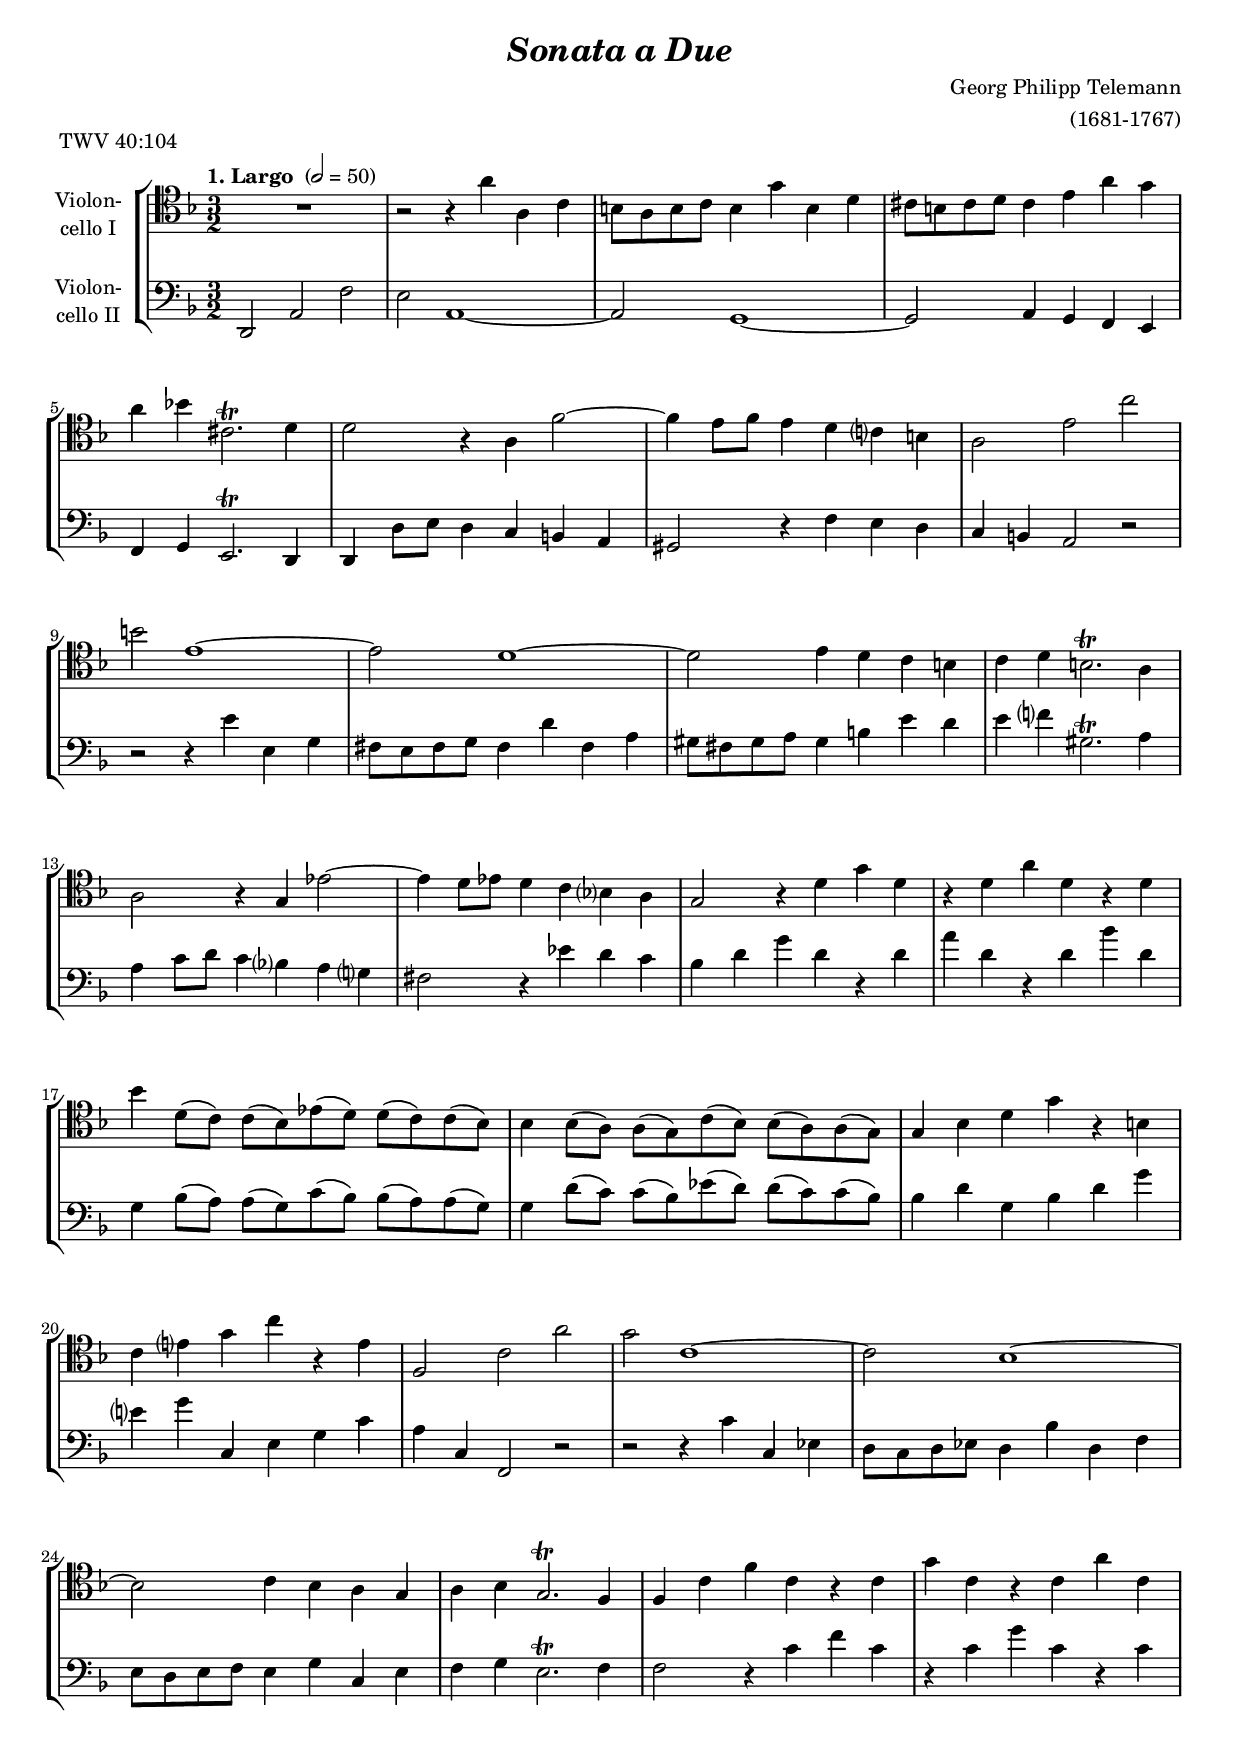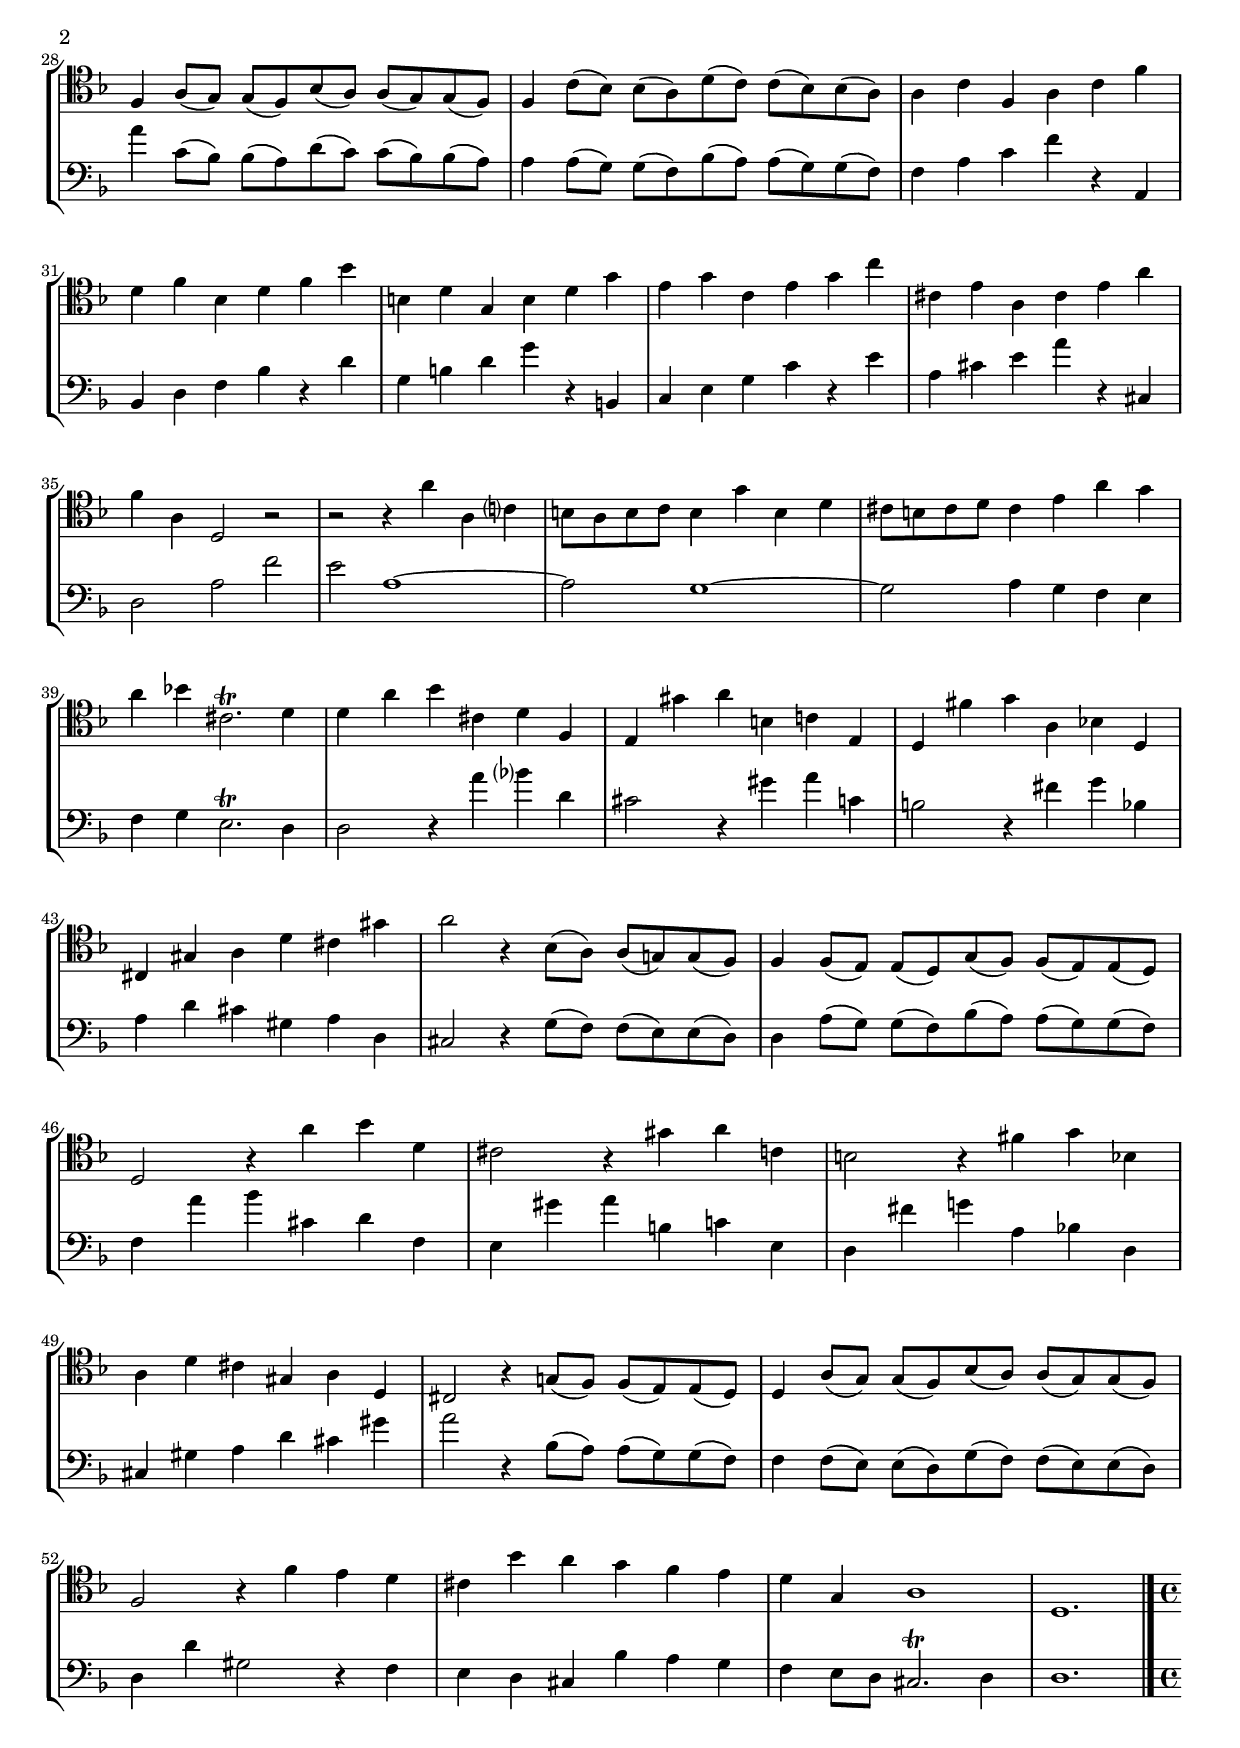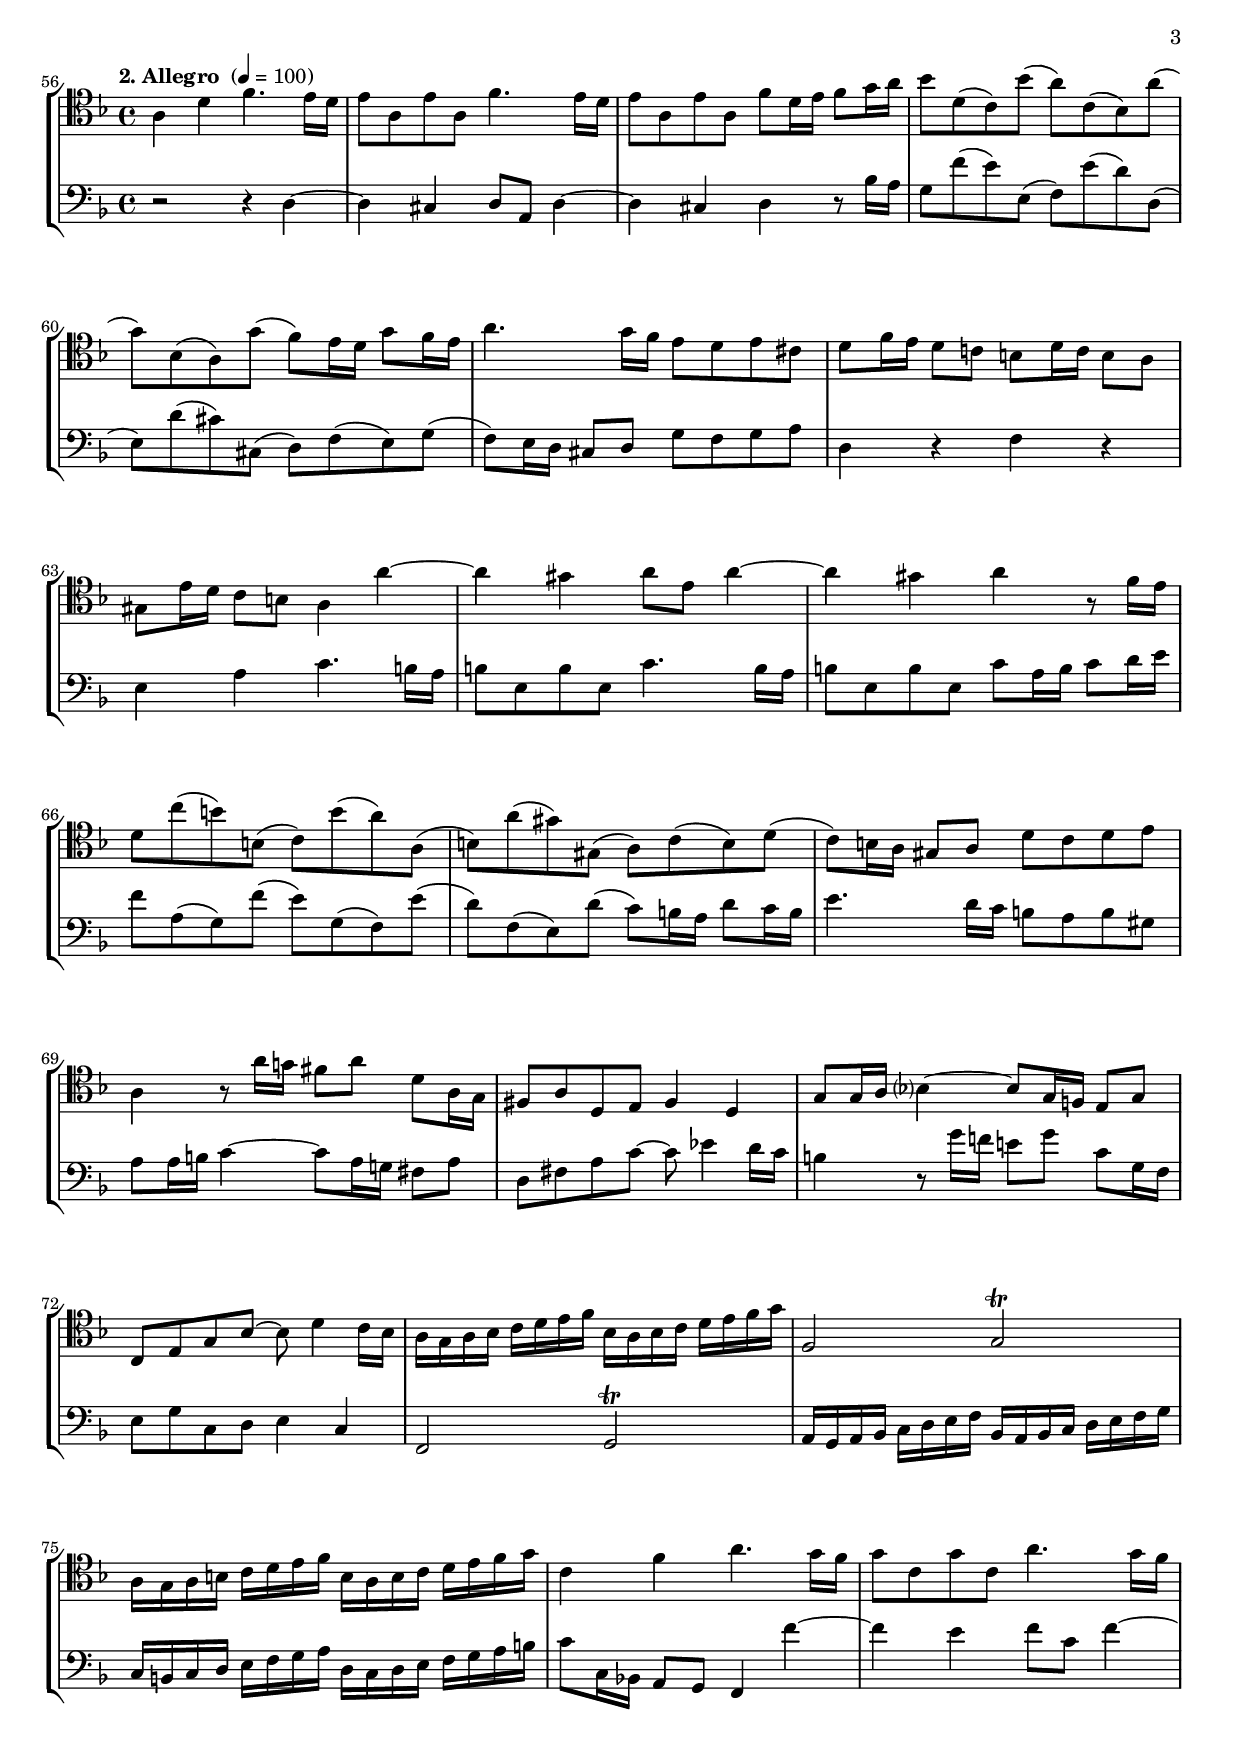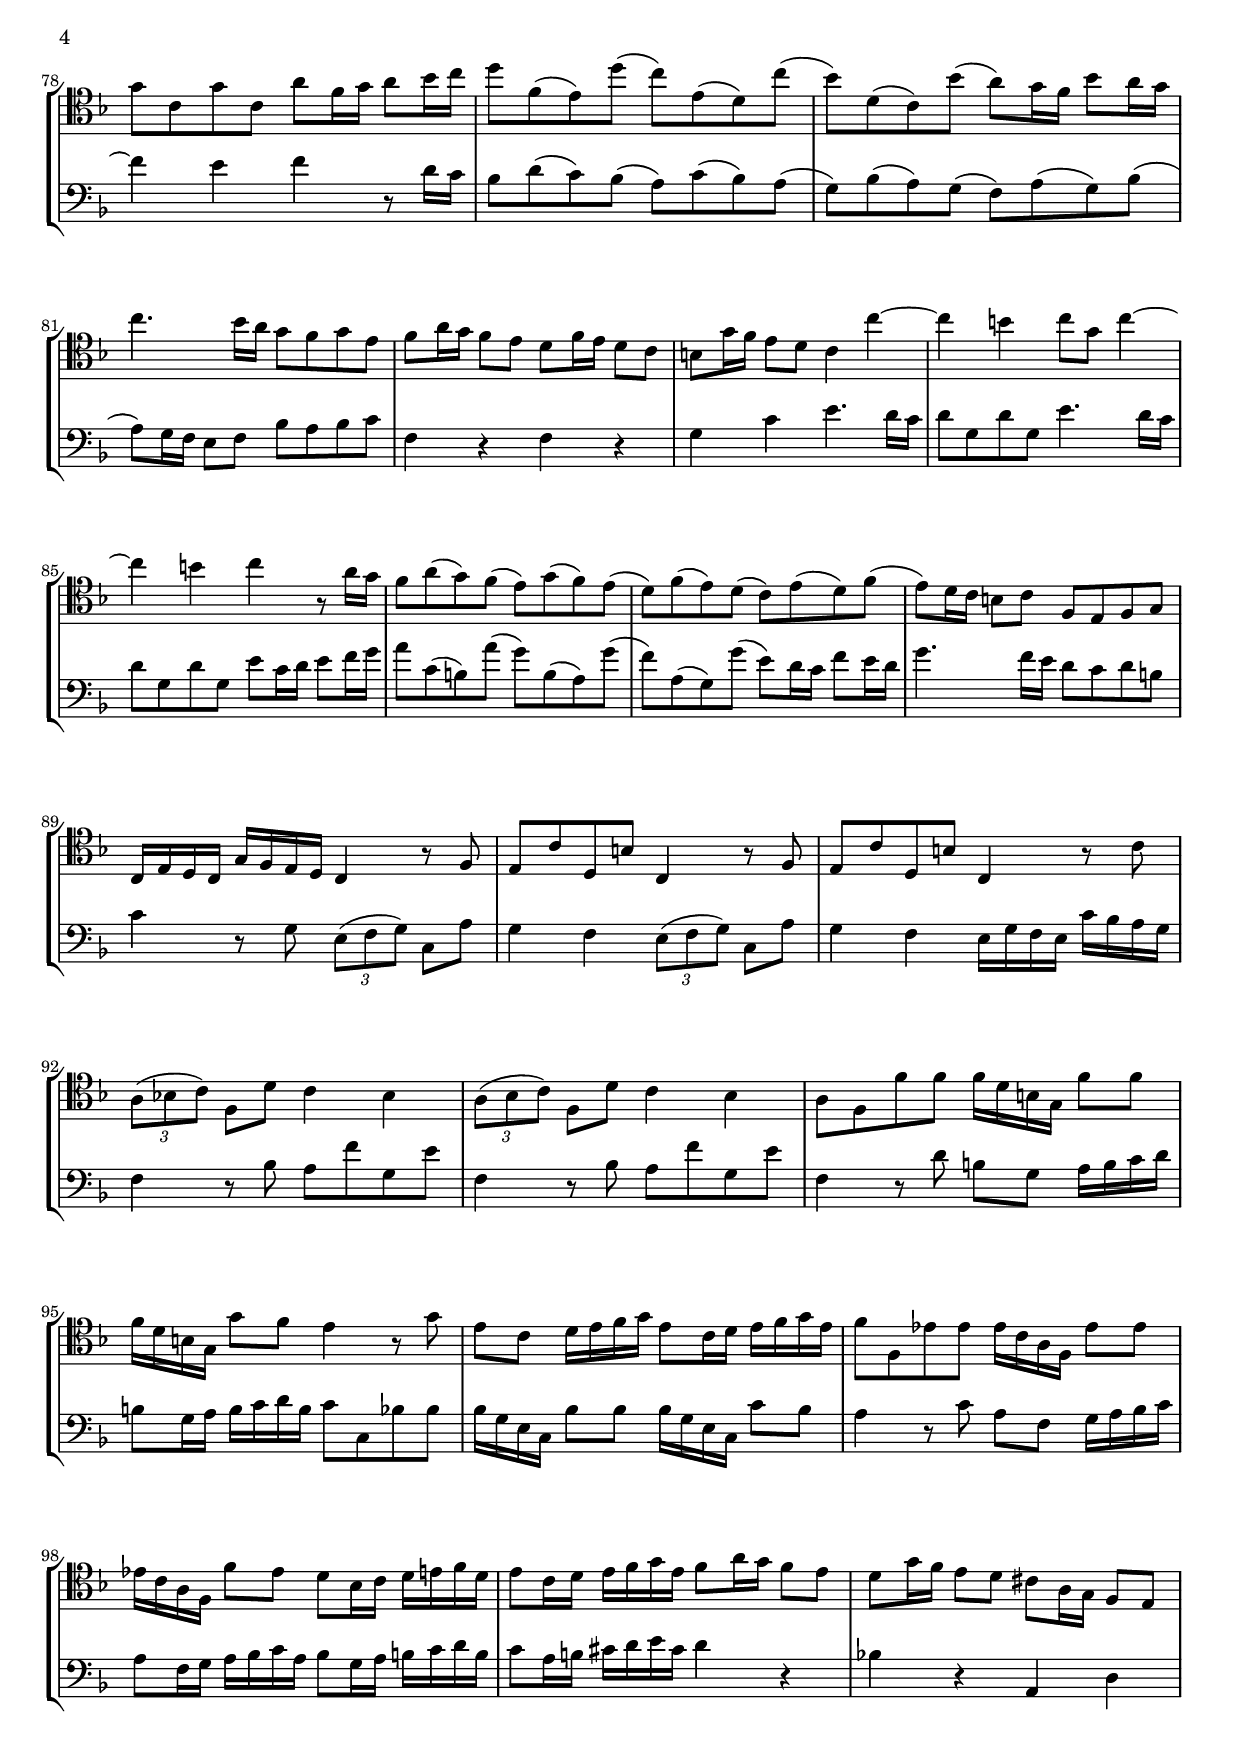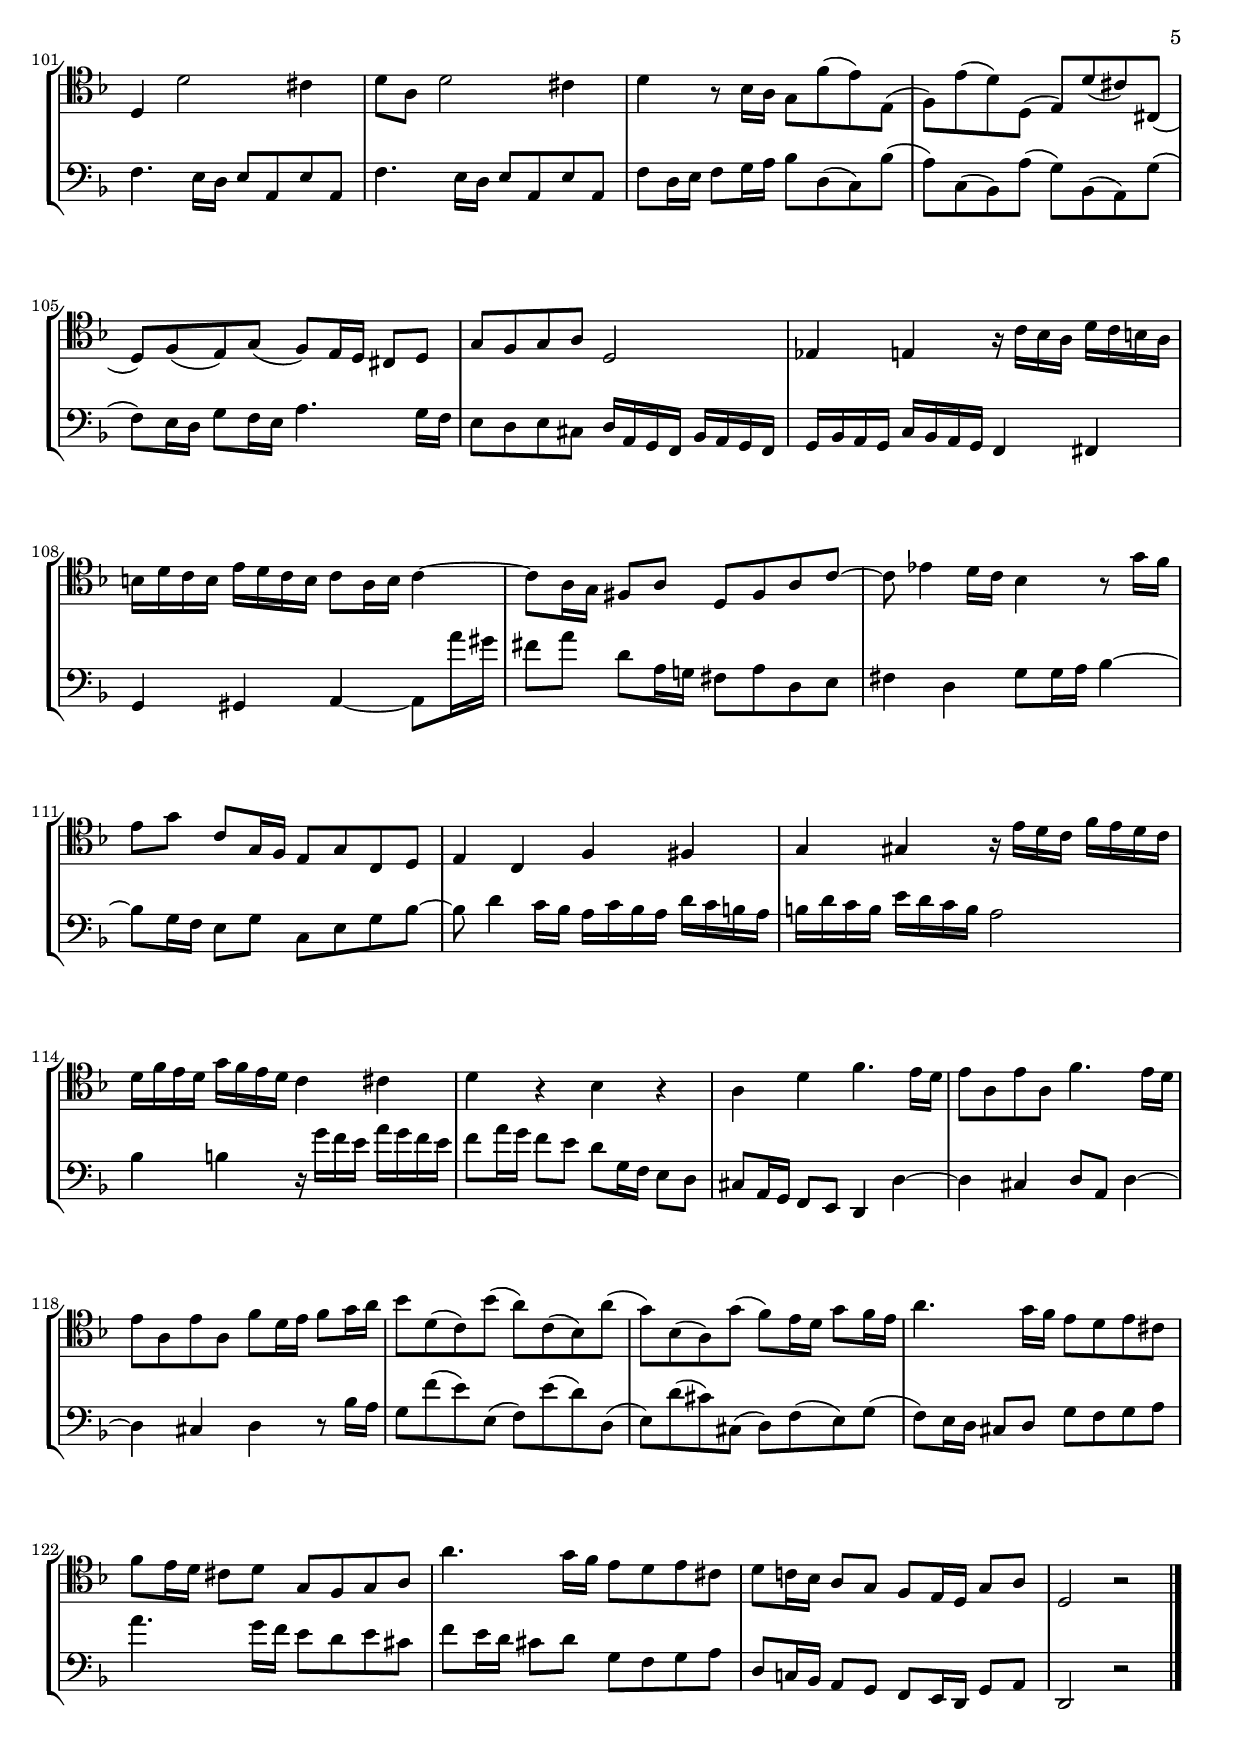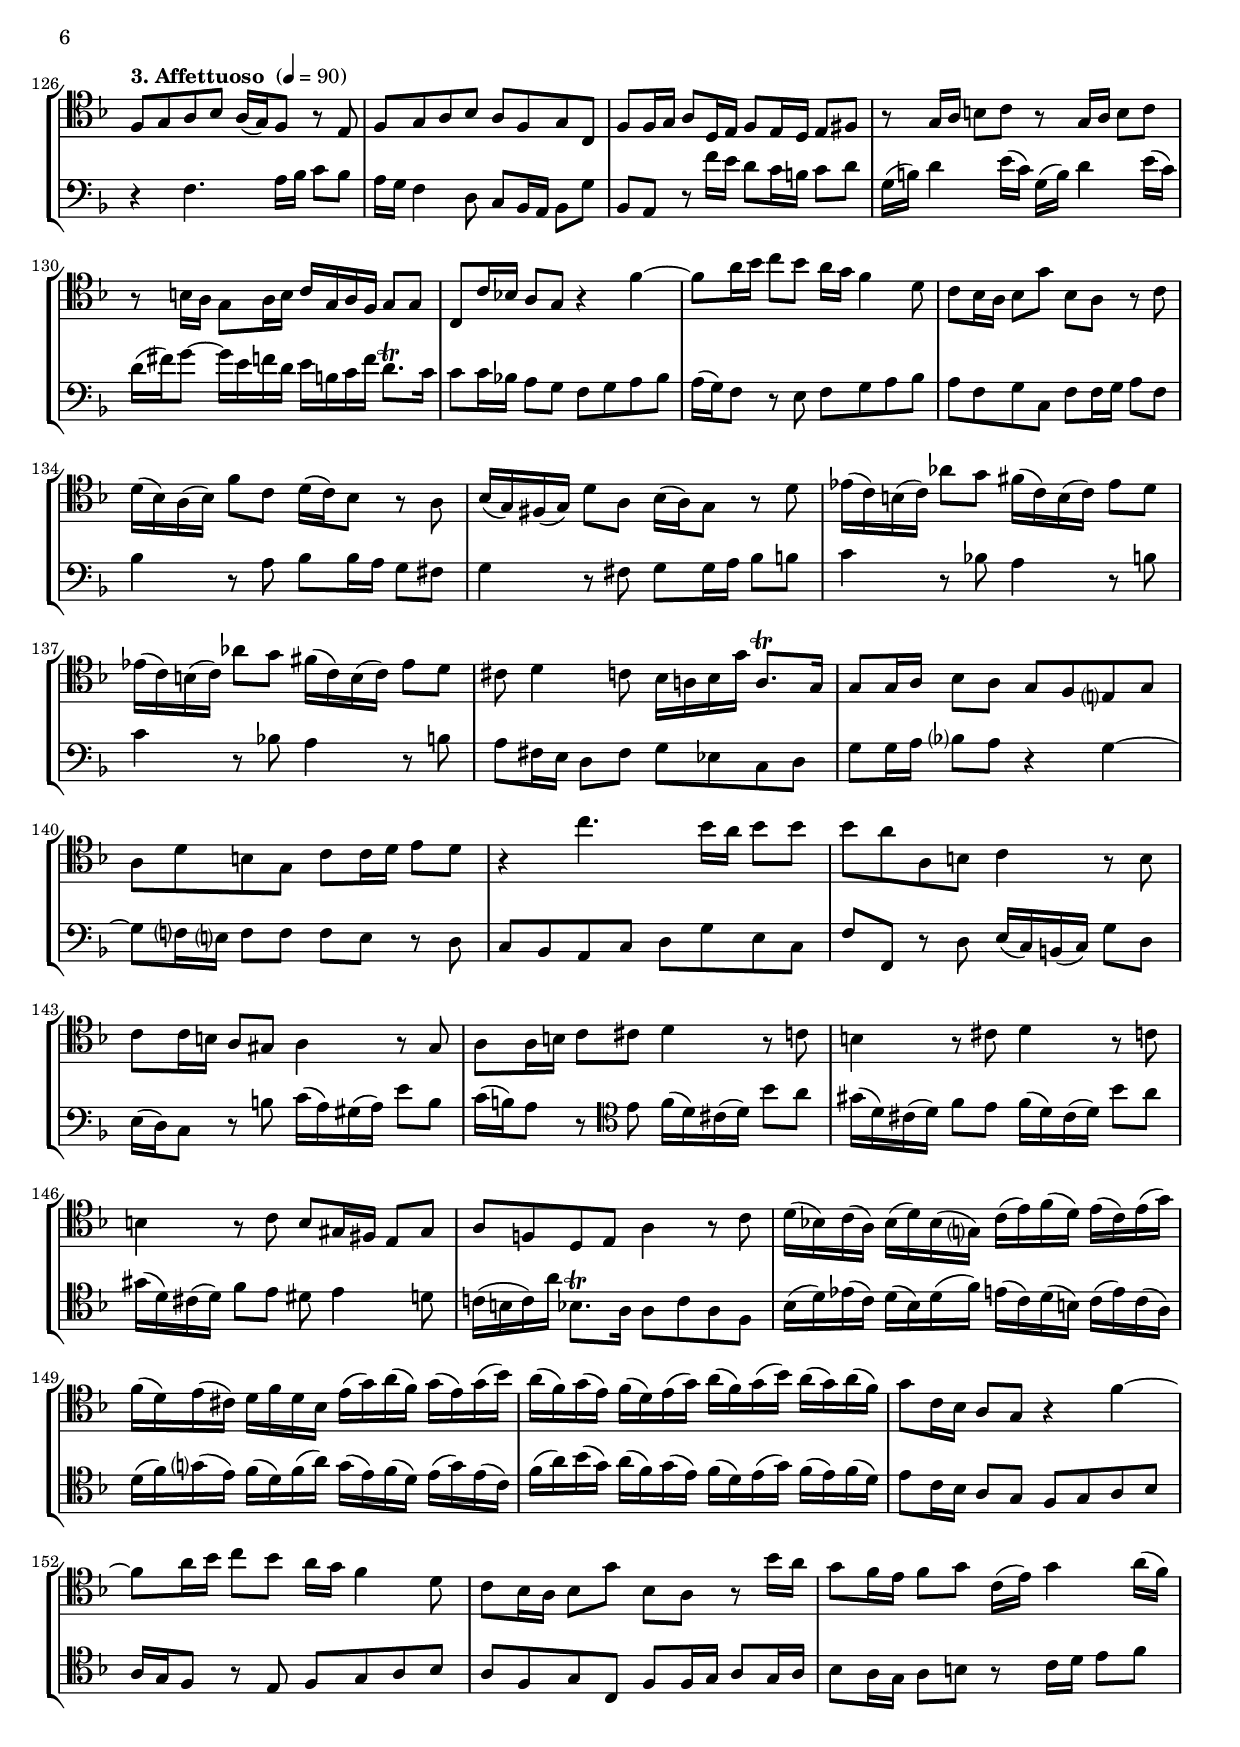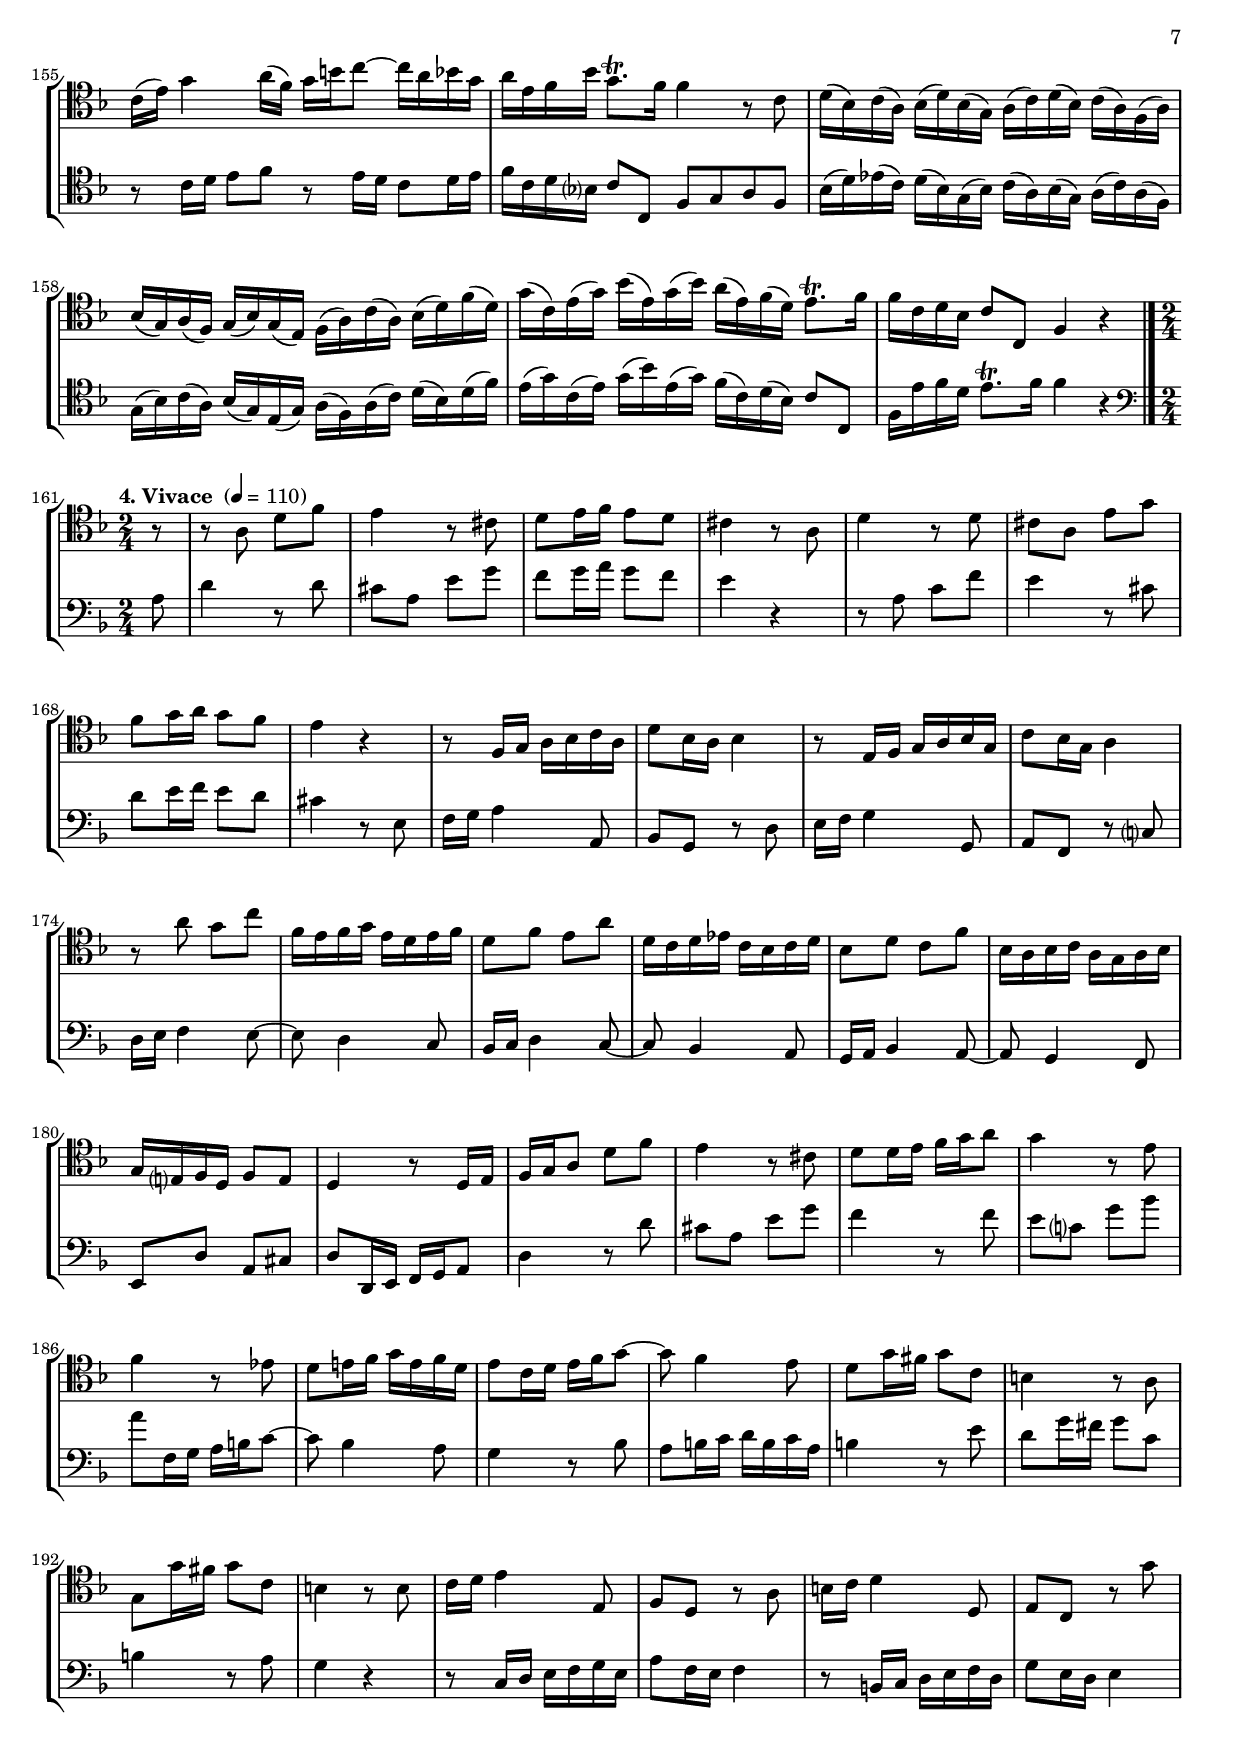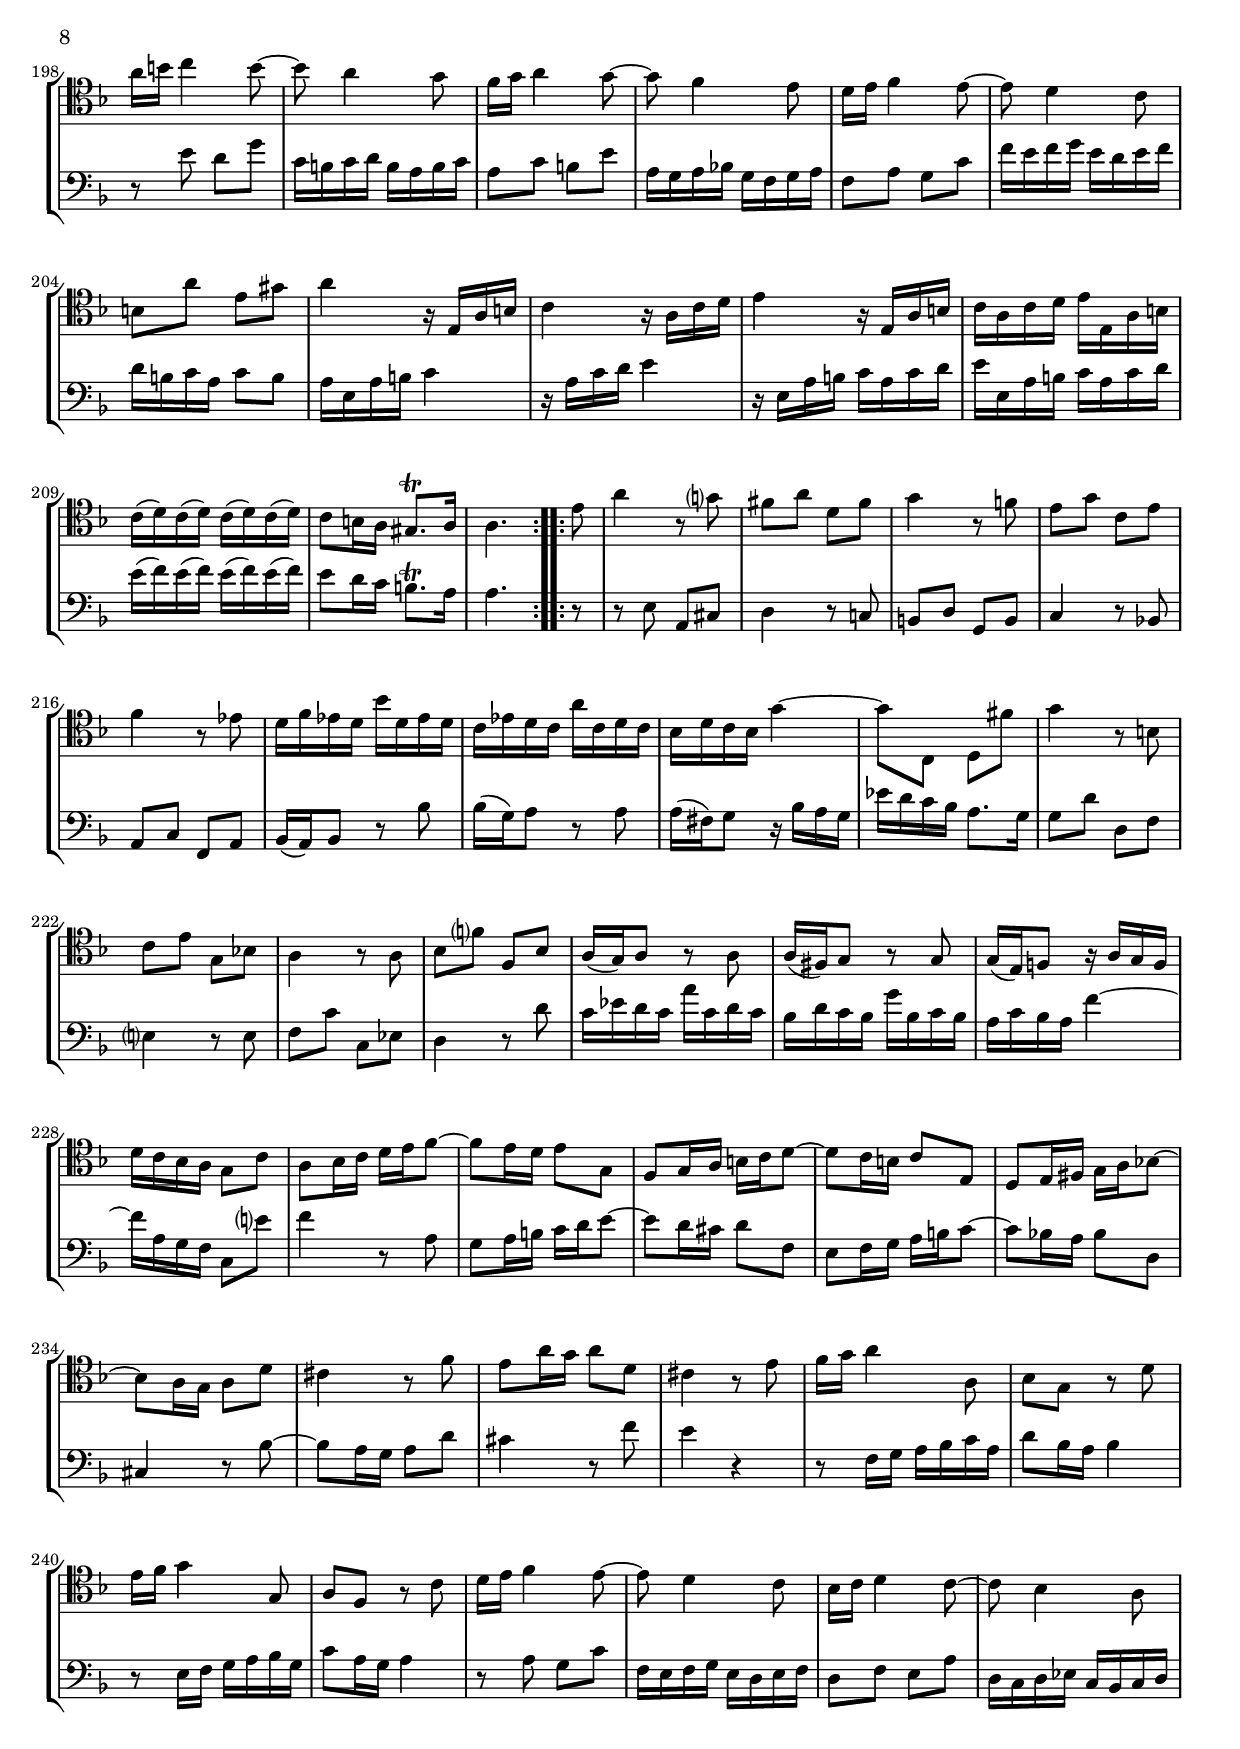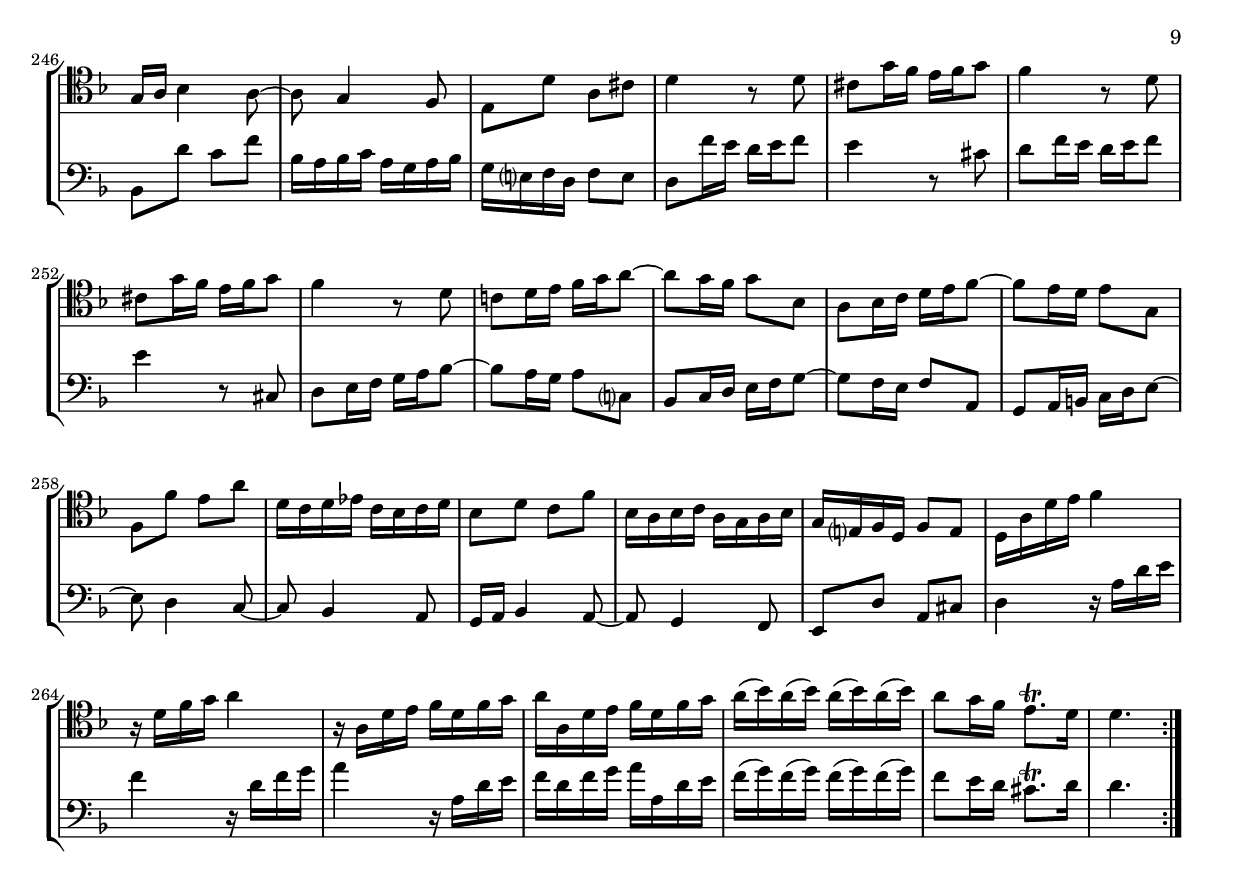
\version "2.14.2"
\include "deutsch.ly"

#(set-global-staff-size 18)

\header {
  title     = \markup \bold \italic "Sonata a Due"
  composer  = "Georg Philipp Telemann"
  arranger  = "(1681-1767)"
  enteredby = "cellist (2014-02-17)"
  piece     = "TWV 40:104"
}

voiceconsts = {
 \key g \minor
 \clef "bass"
% \numericTimeSignature
 \compressFullBarRests
}

mihi = "clarinet"
milo = "bassoon"

introa = {            \tempo "1. Largo "      2=50  \time 3/2 }
introb = { \pageBreak \tempo "2. Allegro "    4=100 \time 4/4 }
introc = { \pageBreak \tempo "3. Affettuoso " 4=90 }
introd = { \break     \tempo "4. Vivace "     4=110 \time 2/4 }

va = \relative c''' {
  \voiceconsts
  \clef "tenor"

  \introa
  R1.
  r2 r4 d d, f
  e8 d e f e4 c' e, g
  fis8 e fis g fis4 a d c
  d es! fis,2.\trill g4

  g2 r4 d b'2~
  b4 a8 b a4 g f? e
  d2 a' f'
  e a,1~
  a2 g1~
  g2 a4 g f e

  f g e2.\trill d4
  d2 r4 c as'2~
  as4 g8 as g4 f es? d
  c2 r4 g' c g
  r g d' g, r g
  es' g,8( f) f( es) as( g) g( f) f( es)

  es4 es8( d) d( c) f( es) es( d) d( c)
  c4 es g c r e,
  f a? c f r a,
  b,2 f' d'
  c f,1~
  f2 es1~

  es2 f4 es d c
  d es c2.\trill b4
  b f' b f r f
  c' f, r f d' f,
  b, d8( c) c( b) es( d) d( c) c( b)
  b4 f'8( es) es( d) g( f) f( es) es( d)

  d4 f b, d f b
  g b es, g b es
  e, g c, e g c
  a c f, a c f
  fis, a d, fis a d
  b d, g,2 r
  r r4 d'' d, f?

  e8 d e f e4 c' e, g
  fis8 e fis g fis4 a d c
  d es! fis,2.\trill g4
  g d' es fis, g b,
  a cis' d e, f! a,
  g h' c d, es! g,

  fis cis' d g fis cis'
  d2 r4 es,8( d) d( c!) c( b)
  b4 b8( a) a( g) c( b) b( a) a( g)
  g2 r4 d'' es g,
  fis2 r4 cis' d f,
  e2 r4 h' c es,

  d g fis cis d g,
  fis2 r4 c'!8( b) b( a) a( g)
  g4 d'8( c) c( b) es( d) d( c) c( b)
  b2 r4 b' a g
  fis es' d c b a
  g c, d1
  g,1. \bar "|."

  \introb
  d'4 g b4. a16 g
  a8 d, a' d, b'4. a16 g
  a8 d, a' d, b' g16 a b8 c16 d
  es8 g,( f) es'( d) f,( es) d'(
  c) es,( d) c'( b) a16 g c8 b16 a

  d4. c16 b a8 g a fis
  g b16 a g8 f! e g16 f e8 d
  cis a'16 g f8 e d4 d'~
  d cis d8 a d4~
  d cis d r8 b16 a
  g8 f'( e) e,( f) e'( d) d,(

  e) d'( cis) cis,( d) f( e) g(
  f) e16 d cis8 d g f g a
  d,4 r8 d'16 c! h8 d g, d16 c
  h8 d g, a h4 g
  c8 c16 d es?4~ es8 c16 b! a8 c

  f, a c es~ es g4 f16 es
  d c d es f g a b es, d es f g a b c
  b,2 c\trill
  d16 c d e f g a b e, d e f g a b c
  f,4 b d4. c16 b
  c8 f, c' f, d'4. c16 b

  c8 f, c' f, d' b16 c d8 es16 f
  g8 b,( a) g'( f) a,( g) f'(
  es) g,( f) es'( d) c16 b es8 d16 c
  f4. es16 d c8 b c a
  b d16 c b8 a g b16 a g8 f
  e c'16 b a8 g f4 f'~
  f e f8 c f4~

  f e f r8 d16 c
  b8 d( c) b( a) c( b) a(
  g) b( a) g( f) a( g) b(
  a) g16 f e8 f b, a b c
  f,16 a g f c' b a g f4 r8 b
  a f' g, e' f,4 r8 b

  a f' g, e' f,4 r8 f'
  \times 2/3 { d( es! f) } b, g' f4 es
  \times 2/3 { d8( es f) } b, g' f4 es
  d8 b b' b b16 g e c b'8 b
  b16 g e c c'8 b a4 r8 c
  a f g16 a b c a8 f16 g a b c a

  b8 b, as' as as16 f d b as'8 as
  as16 f d b b'8 as g es16 f g a b g
  a8 f16 g a b c a b8 d16 c b8 a
  g c16 b a8 g fis d16 c b8 a
  g4 g'2 fis4

  g8 d g2 fis4
  g r8 es16 d c8 b'( a) a,(
  b) a'( g) g,( a) g'( fis) fis,(
  g) b( a) c( b) a16 g fis8 g
  c b c d g,2

  as4 a r16 f' es d g f e d
  e g f e a g f e f8 d16 e f4~
  f8 d16 c h8 d g, h d f~
  f as4 g16 f es4 r8 c'16 b
  a8 c f, c16 b a8 c f, g
  a4 f b h

  c cis r16 a' g f b a g f
  g b a g c b a g f4 fis
  g r es r
  d g b4. a16 g
  a8 d, a' d, b'4. a16 g
  a8 d, a' d, b' g16 a b8 c16 d

  es8 g,( f) es'( d) f,( es) d'(
  c) es,( d) c'( b) a16 g c8 b16 a
  d4. c16 b a8 g a fis
  b a16 g fis8 g c, b c d
  d'4. c16 b a8 g a fis
  g8 f!16 es d8 c b a16 g c8 d
  g,2 r \bar "|."

  \introc
  b8 c d es d16( c) b8 r a
  b c d es d b c f,
  b b16c d8 g,16 a b8 a16 g a8 h
  r c16 d e8 f r c16 d e8 f

  r e16 d c8 d16 e f c d b c8 c
  f, f'16 es! d8 c r4 b'~
  b8 d16 es f8 es d16 c b4 g8
  f es16 d es8 c' es, d r f
  g16( es) d( es) b'8 f g16( f) es8 r d

  es16( c) h( c) g'8 d es16( d) c8 r g'
  as16( f) e( f) des'8 c h16( f) e( f) as8 g
  as16( f) e( f) des'8 c h16( f) e( f) as8 g
  fis g4 f8 es16 d! es c' d,8.\trill c16
  c8 c16 d es8 d c b a? c

  d g e c f f16 g a8 g
  r4 f'4. es16 d es8 es
  es d d, e f4 r8 e
  f f16 e d8 cis d4 r8 cis

  d d16 e f8 fis g4 r8 f
  e4 r8 fis g4 r8 f
  e4 r8 f e cis16 h a8 cis
  d b! g a d4 r8 f
  g16( es!) f( d) es( g) es( c?) f( a) b( g) a( f) a( c)

  b( g) a( fis) g b g es a( c) d( b) c( a) c( es)
  d( b) c( a) b( g) a( c) d( b) c( es) d( c) d( b)
  c8 f,16 es d8 c r4 b'~
  b8 d16 es f8 es d16 c b4 g8
  f es16 d es8 c' es, d r es'16 d

  c8 b16 a b8 c f,16( a) c4 d16( b)
  f( a) c4 d16( b) c e f8~ f16 d es c
  d a b es c8.\trill b16 b4 r8 f
  g16( es) f( d) es( g) es( c) d( f) g( es) f( d) b( d)

  es( c) d( b) c( es) c( a) b( d) f( d) es( g) b( g)
  c( f,) a( c) es( a,) c( es) d( a) b( g) a8.\trill b16
  b f g es f8 f, b4 r \bar "|."

  \introd
  \repeat volta 2 {
    \partial 8 r8
    r d g b
    a4 r8 fis
    g a16 b a8 g
    fis4 r8 d
    g4 r8 g
    fis d a' c
    b c16 d c8 b

    a4 r
    r8 b,16 c d es f d
    g8 es16 d es4
    r8 a,16 b c d es c
    f8 es16 c d4
    r8 d' c f
    b,16 a b c a g a b
    g8 b a d

    g,16 f g as f es f g
    es8 g f b
    es,16 d es f d c d es
    c a? b g b8 a
    g4 r8 g16 a
    b c d8 g b
    a4 r8 fis
    g g16 a b c d8

    c4 r8 a
    b4 r8 as
    g a!16 b c a b g
    a8 f16 g a b c8~
    c b4 a8
    g c16 h c8 f,
    e4 r8 d
    c c'16 h c8 f,

    e4 r8 e
    f16 g a4 a,8
    b g r d'
    e16 f g4 g,8
    a f r c''
    d16 e f4 e8~
    e d4 c8
    b16 c d4 c8~

    c b4 a8
    g16 a b4 a8~
    a g4 f8
    e d' a cis
    d4 r16 a, d e
    f4 r16 d f g
    a4 r16 a, d e

    f d f g a a, d e
    f( g) f( g) f( g) f( g)
    f8 e16 d cis8.\trill d16
    d4.
  }
  \repeat volta 2 {
    \partial 8 a'8
    d4 r8 c?
    h d g, h
    c4 r8 b!

    a c f, a
    b4 r8 as
    g16 b as g es' g, as g
    f as g f d' f, g f
    es g f es c'4~
    c8 f,, g h'
    c4 r8 e,
    f a c, es!
    d4 r8 d

    es b'? b, es
    d16( c) d8 r d
    d16( h) c8 r c
    c16( a) b!8 r16 d c b
    g' f es d c8 f
    d es16 f g a b8~
    b a16 g a8 c,
    b c16 d e f g8~

    g f16 e f8 a,
    g a16 h c d es!8~
    es d16 c d8 g
    fis4 r8 b
    a d16 c d8 g,
    fis4 r8 a
    b16 c d4 d,8
    es c r g'

    a16 b c4 c,8
    d b r f'
    g16 a b4 a8~
    a g4 f8
    es16 f g4 f8~
    f es4 d8
    c16 d es4 d8~
    d c4 b8

    a g' d fis
    g4 r8 g
    fis c'16 b a b c8
    b4 r8 g
    fis c'16 b a b c8
    b4 r8 g
    f! g16 a b c d8~
    d c16 b c8 es,

    d es16 f g a b8~
    b a16 g a8 c,
    b b' a d
    g,16 f g as f es f g
    es8 g f b
    es,16 d es f d c d es
    c a? b g b8 a

    g16 d' g a b4
    r16 g b c d4
    r16 d, g a b g b c
    d d, g a b g b c
    d( es) d( es) d( es) d( es)
    d8 c16 b a8.\trill g16
    g4.
  }
}

vb = \relative c' {
  \voiceconsts

  \introa
  g2 d' b'
  a d,1~
  d2 c1~
  c2 d4 c b a
  b c a2.\trill g4

  g g'8 a g4 f e d
  cis2 r4 b' a g
  f e d2 r
  r r4 a'' a, c
  h8 a h c h4 g' h, d
  cis8 h cis d cis4 e a g

  a b? cis,2.\trill d4
  d f8 g f4 es? d c?
  h2 r4 as' g f
  es g c g r g
  d' g, r g es' g,
  c, es8( d) d( c) f( es) es( d) d( c)

  c4 g'8( f) f( es) as( g) g( f) f( es)
  es4 g c, es g c
  a? c f,, a c f
  d f, b,2 r
  r r4 f'' f, as
  g8 f g as g4 es' g, b

  a8 g a b a4 c f, a
  b c a2.\trill b4
  b2 r4 f' b f
  r f c' f, r f
  d' f,8( es) es( d) g( f) f( es) es( d)
  d4 d8( c) c( b) es( d) d( c) c( b)

  b4 d f b r d,,
  es g b es r g
  c, e g c r e,,
  f a c f r a
  d, fis a d r fis,,
  g2 d' b'
  a d,1~

  d2 c1~
  c2 d4 c b a
  b c a2.\trill g4
  g2 r4 d'' es? g,
  fis2 r4 cis' d f,
  e2 r4 h' c es,

  d g fis cis d g,
  fis2 r4 c'8( b) b( a) a( g)
  g4 d'8( c) c( b) es( d) d( c) c( b)
  b4 d' es fis, g b,
  a cis' d e, f! a,
  g h' c! d, es! g,

  fis cis' d g fis cis'
  d2 r4 es,8( d) d( c) c( b)
  b4 b8( a) a( g) c( b) b( a) a( g)
  g4 g' cis,2 r4 b
  a g fis es' d c
  b a8 g fis2.\trill g4
  g1. \bar "|."

  \introb
  r2 r4 g~
  g fis g8 d g4~
  g fis g r8 es'16 d
  c8 b'( a) a,( b) a'( g) g,(
  a) g'( fis) fis,( g) b( a) c(

  b) a16 g fis8 g c b c d
  g,4 r b r
  a d f4. e16 d
  e8 a, e' a, f'4. e16 d
  e8 a, e' a, f' d16 e f8 g16 a
  b8 d,( c) b'( a) c,( b) a'(

  g) b,( a) g'( f) e16 d g8 f16 e
  a4. g16 f e8 d e cis
  d d16 e f4~ f8 d16 c! h8 d
  g, h d f~ f as4 g16 f
  e4 r8 c'16 b! a!8 c f, c16 b

  a8 c f, g a4 f
  b,2 c\trill
  d16 c d es f g a b es, d es f g a b c
  f, e f g a b c d g, f g a b c d e
  f8 f,16 es! d8 c b4 b''~
  b a b8 f b4~

  b a b r8 g16 f
  es8 g( f) es( d) f( es) d(
  c) es( d) c( b) d( c) es(
  d) c16 b a8 b es d es f
  b,4 r b r
  c f a4. g16 f
  g8 c, g' c, a'4. g16 f

  g8 c, g' c, a' f16 g a8 b16 c
  d8 f,( e) d'( c) e,( d) c'(
  b) d,( c) c'( a) g16 f b8 a16 g
  c4. b16 a g8 f g e
  f4 r8 c \times 2/3 { a( b c) } f, d'
  c4 b \times 2/3 { a8( b c) } f, d'

  c4 b a16 c b a f' es d c
  b4 r8 es d b' c, a'
  b,4 r8 es d b' c, a'
  b,4 r8 g' e c d16 e f g
  e8 c16 d e f g e f8 f, es' es
  es16 c a f es'8 es es16 c a f f'8 es

  d4 r8 f d b c16 d es f
  d8 b16 c d es f d es8 c16 d e16 f g e
  f8 d16 e fis g a fis g4 r
  es! r d, g
  b4. a16 g a8 d, a' d,

  b'4. a16 g a8 d, a' d,
  b' g16 a b8 c16 d es8 g,( f) es'(
  d) f,( es) d'( c) es,( d) c'(
  b) a16 g c8 b16 a d4. c16 b
  a8 g a fis g16 d c b es d c b

  c es d c f es d c b4 h
  c cis d~ d8 d''16 cis!
  h8 d g, d16 c! h8 d g, a
  h4 g c8 c16 d es4~
  es8 c16 b a8 c f, a c es~
  es g4 f16 es d f es d g f e d

  e g f e a g f e d2
  es4 e r16 c' b a d c b a
  b8 d16 c b8 a g c,16 b a8 g
  fis d16 c b8 a g4 g'~
  g fis g8 d g4~
  g fis g r8 es'16 d

  c8 b'( a) a,( b) a'( g) g,(
  a) g'( fis) fis,( g) b( a) c(
  b) a16 g fis8 g c b c d
  d'4. c16 b a8 g a fis
  b a16 g fis8 g c, b c d
  g, f!16 es d8 c b a16 g c8 d
  g,2 r \bar "|."

  \introc
  r4 b'4. d16 es f8 es
  d16 c b4 g8 f es16 d es8 c'
  es, d r b''16 a g8 f16 e f8 g
  c,16( e) g4 a16( f) c( e) g4 a16( f)

  g( h) c8~ c16 a b g a e f b g8.\trill f16
  f8 f16 es! d8 c b c d es
  d16( c) b8 r a b c d es
  d b c f, b b16 c d8 b
  es4 r8 d es es16 d c8 h

  c4 r8 h c c16 d es8 e
  f4 r8 es! d4 r8 e
  f4 r8 es! d4 r8 e
  d h16 a g8 h c as f g
  c c16 d es?8 d r4 c~

  c8 b?16 a? b8 b b a r g
  f es d f g c a f
  b b, r g' a16( f) e( f) c'8 g
  a16( g) f8 r e' f16( d) cis( d) a'8 e

  f16( e) d8 r \clef "tenor" a' b16( g) fis( g) es'8 d
  cis16( g) fis( g) b8 a b16( g) fis( g) es'8 d
  cis16( g) fis( g) b8 a gis a4 g8
  f!16( e f) d' es,8.\trill d16 d8 f d b
  es16( g) as( f) g( es) g( b) a( f) g( e) f( a) f( d)

  g( b) c?( a) b( g) b( d) c( a) b( g) a( c) a( f)
  b( d) es( c) d( b) c( a) b( g) a( c) b( a) b( g)
  a8 f16 es d8 c b c d es
  d16 c b8 r a b c d es
  d b c f, b b16 c d8 c16 d

  es8 d16 c d8 e r f16 g a8 b
  r f16 g a8 b r a16 g f8 g16 a
  b f g es? f8 f, b c d b
  es16( g) as( f) g( es) c( es) f( d) es( c) d( f) d( b)

  c( es) f( d) es( c) a( c) d( b) d( f) g( es) g( b)
  a( c) f,( a) c( es) a,( c) b( f) g( es) f8 f,
  b16 a' b g a8.\trill b16 b4 r \bar "|." \clef "bass"

  \introd
  \repeat volta 2 {
    \partial 8 d,8
    g4 r8 g
    fis d a' c
    b c16 d c8 b
    a4 r
    r8 d, f b
    a4 r8 fis
    g a16 b a8 g

    fis4 r8 a,
    b16 c d4 d,8
    es c r g'
    a16 b c4 c,8
    d b r f'?
    g16 a b4 a8~
    a g4 f8
    es16 f g4 f8~

    f es4 d8
    c16 d es4 d8~
    d c4 b8
    a g' d fis
    g g,16 a b c d8
    g4 r8 g'
    fis d a' c
    b4 r8 b

    a f? c' es
    d b,16 c d e f8~
    f es4 d8
    c4 r8 es
    d e16 f g e f d
    e4 r8 a
    g c16 h c8 f,
    e4 r8 d

    c4 r
    r8 f,16 g a b c a
    d8 b16 a b4
    r8 e,16 f g a b g
    c8 a16 g a4
    r8 a' g c
    f,16 e f g e d e f
    d8 f e a

    d,16 c d es! c b c d
    b8 d c f
    b16 a b c a g a b
    g e f d f8 e
    d16 a d e f4
    r16 d f g a4
    r16 a, d e f d f g

    a a, d e f d f g
    a( b) a( b) a( b) a( b)
    a8 g16 f e8.\trill d16
    d4.
  }
  \repeat volta 2 {
    \partial 8 r8
    r a d, fis
    g4 r8 f!
    e g c, e

    f4 r8 es!
    d f b, d
    es16( d) es8 r es'
    es16( c) d8 r d
    d16( h) c8 r16 es d c
    as' g f es d8. c16
    c8 g' g, b
    a?4 r8 a
    b f' f, as

    g4 r8 g'
    f16 as g f d' f, g f
    es g f es c' es, f es
    d f es d b'4~
    b16 d, c b f8 a'?
    b4 r8 d,
    c d16 e f g a8~
    a g16 fis g8 b,

    a b16 c d e f8~
    f es!16 d es8 g,
    fis4 r8 es'~
    es d16 c d8 g
    fis4 r8 b
    a4 r
    r8 b,16 c d es f d
    g8 es16 d es4

    r8 a,16 b c d es c
    f8 d16 c d4
    r8 d c f
    b,16 a b c a g a b
    g8 b a d
    g,16 f g as f es f g
    es8 g' f b
    es,16 d es f d c d es

    c a? b g b8 a
    g b'16 a g a b8
    a4 r8 fis
    g b16 a g a b8
    a4 r8 fis,
    g a16 b c d es8~
    es d16 c d8 f,?
    es f16 g a b c8~

    c b16 a b8 d,
    c d16 e f g a8~
    a g4 f8~
    f es4 d8
    c16 d es4 d8~
    d c4 b8
    a g' d fis

    g4 r16 d' g a
    b4 r16 g b c
    d4 r16 d, g a
    b g b c d d, g a
    b( c) b( c) b( c) b( c)
    b8 a16 g fis8.\trill g16
    g4.
  }
}


music = \new StaffGroup <<
      \new Staff {
	\set Staff.midiInstrument = \mihi
	\set Staff.instrumentName = \markup \center-column { "Violon-" "cello I" }
	\transpose g d, { \va }
%	\transpose g g { \va }
      }

      \new Staff {
	\set Staff.midiInstrument = \milo
	\set Staff.instrumentName = \markup \center-column { "Violon-" "cello II" }
	\transpose g d, { \vb }
%	\transpose g g { \vb }
      }
>>

\book {
  \score {
    \music
    \layout {}
  }

  \score {
    \unfoldRepeats \music

    \midi {
      \context {
        \Score
      }
    }
  }
}
